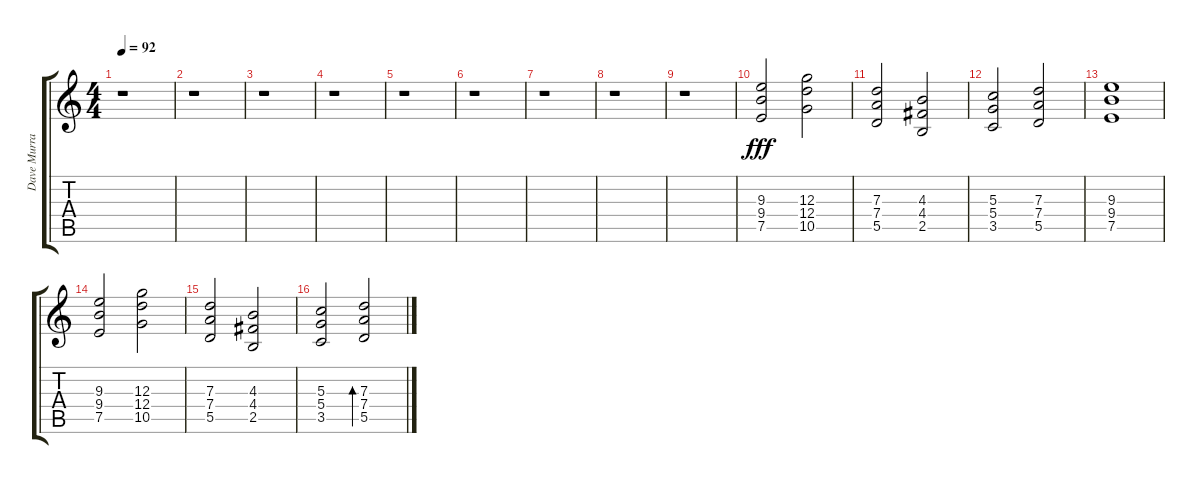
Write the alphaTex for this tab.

\track ("Dave Murray" "Dave Murra") {instrument distortionguitar}
\staff {score tabs}
\tuning (E4 B3 G3 D3 A2 E2) {hide}
\ts (4 4)
\tempo 92
\tempo 67
\tempo 92
\clef g2
\ks c
r.1{dy fff instrument electricguitarclean} |
r.1 |
r.1 |
r.1 |
r.1 |
r.1 |
r.1 |
r.1 |
r.1 |
(9.3 9.4 7.5).2 (12.3 12.4 10.5).2 |
(7.3 7.4 5.5).2 (4.3 4.4 2.5).2 |
(5.3 5.4 3.5).2 (7.3 7.4 5.5).2 |
(9.3 9.4 7.5).1 |
(9.3 9.4 7.5).2 (12.3 12.4 10.5).2 |
(7.3 7.4 5.5).2 (4.3 4.4 2.5).2 |
(5.3 5.4 3.5).2 (7.3 7.4 5.5).2{bd 120}
